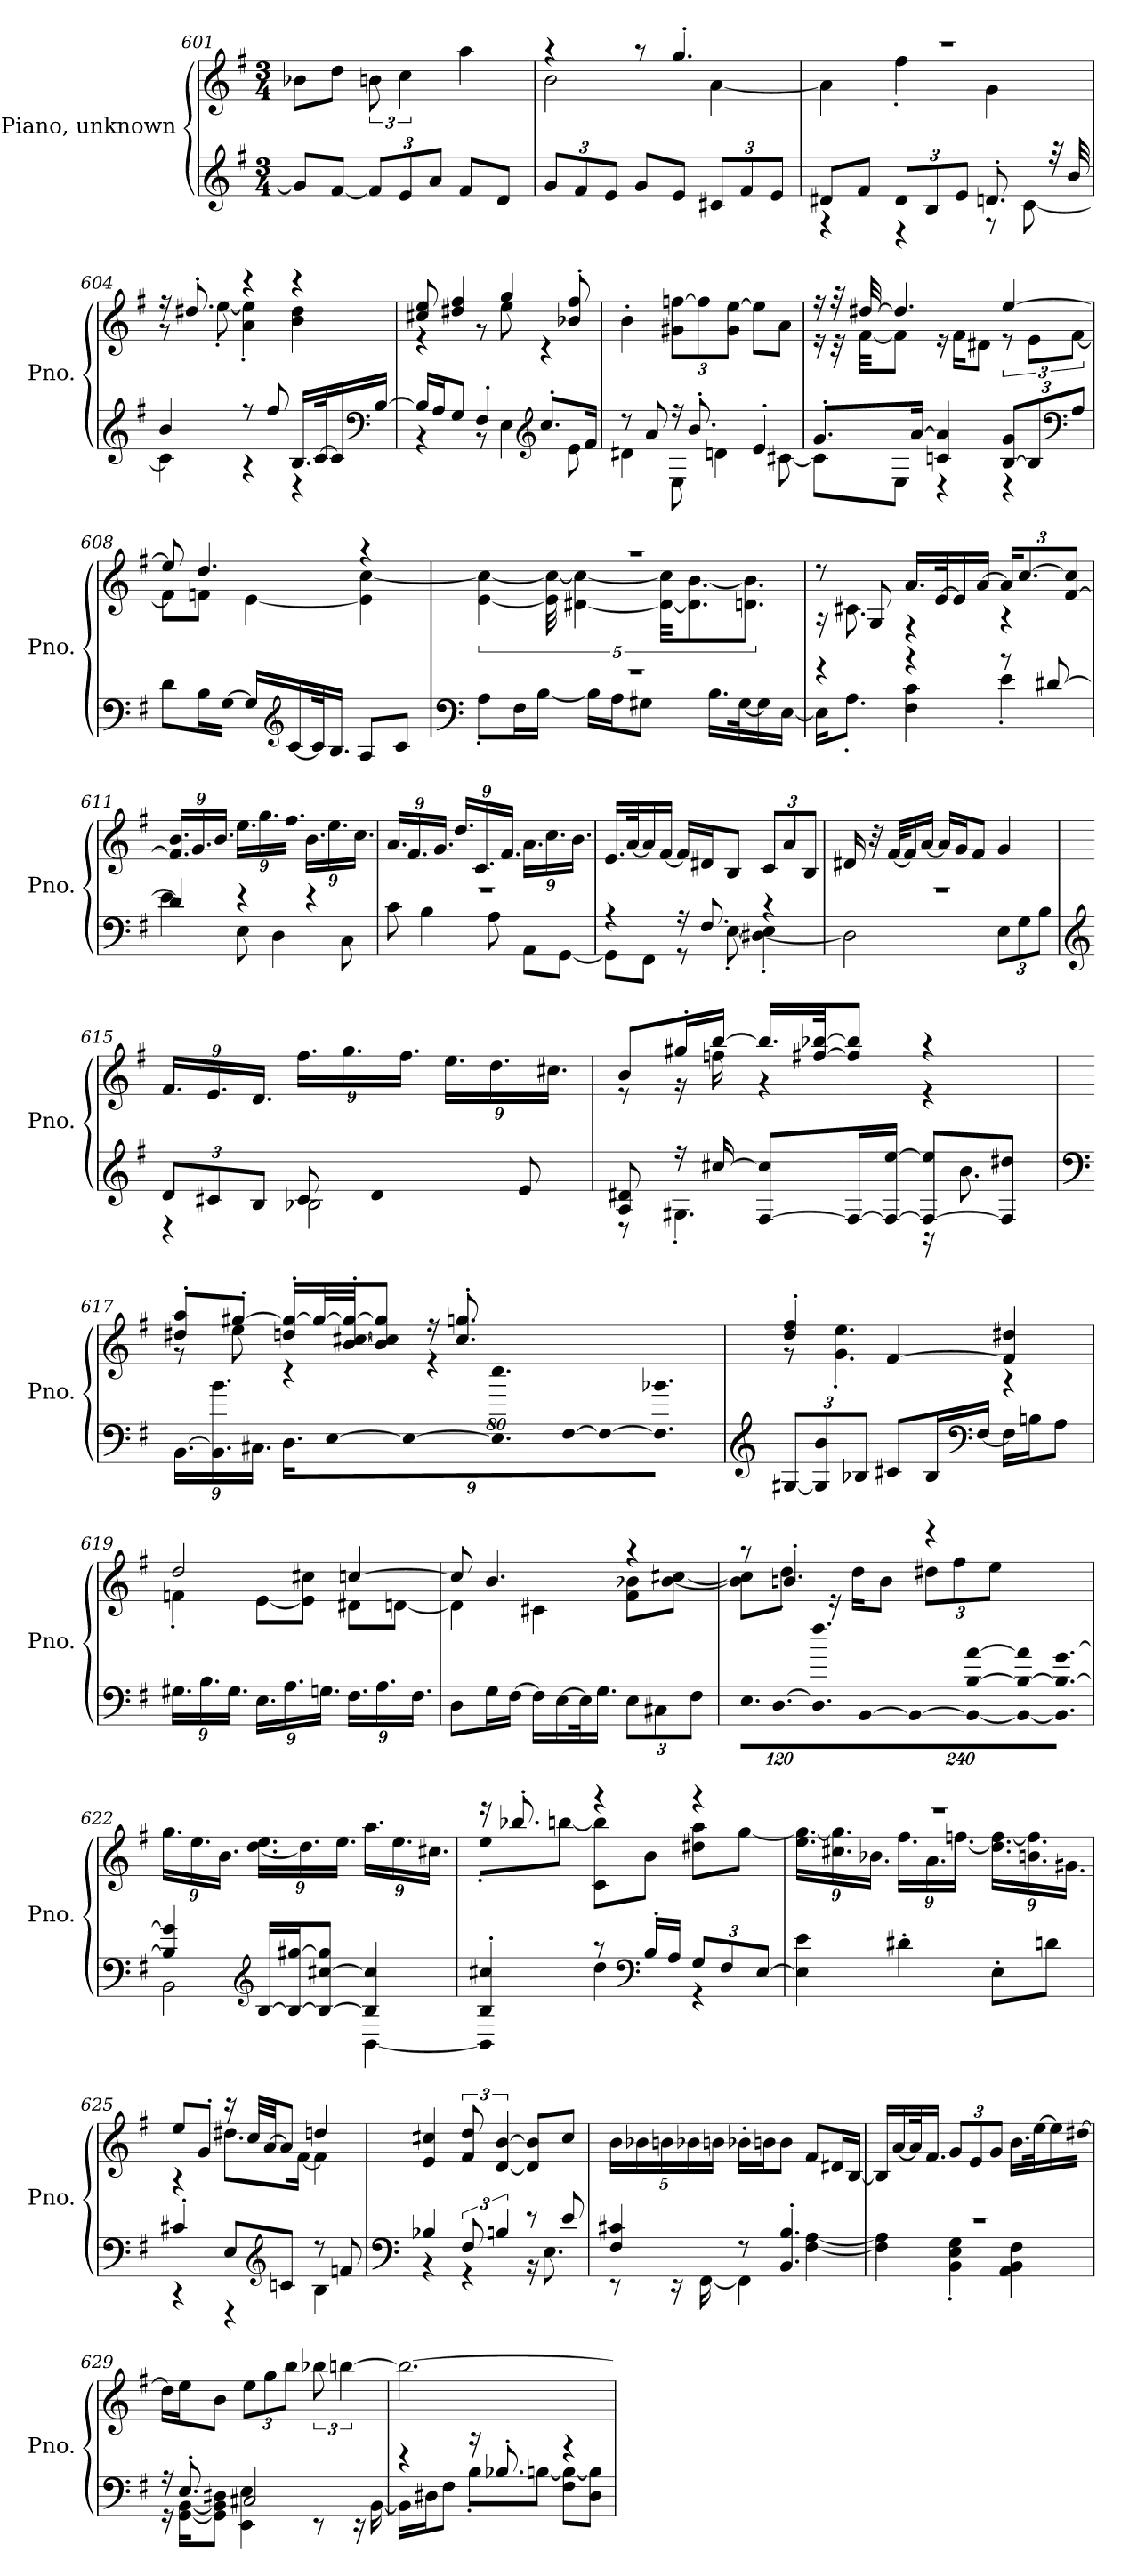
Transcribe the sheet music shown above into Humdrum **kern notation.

**kern	**kern
*part1	*part1
*staff2	*staff1
*I"Piano, unknown	*
*I'Pno.	*
*clefG2	*clefG2
*k[f#]	*k[f#]
*M3/4	*M3/4
=601	=601
8g/L]	8b-X\L
[8f#/J	8dd\J
*Xbrackettup	*
12f#/L]	12bn\
12e/	6cc\
12a/J	.
8f#/L	4aa\
8d/J	.
!!LO:LB:g=z
=602	=602
*	*^
12g/L	4r	2b\
12f#/	.	.
12e/J	.	.
8g/L	8r	.
8e/J	4.gg'/	.
12c#X/L	.	[4a\
12f#/	.	.
12e/J	.	.
=603	=603	=603
*^	*	*
8d#X/L	4r	2.r	4a\]
8f#/J	.	.	.
12d#/L	4r	.	4ff#'\
12B/	.	.	.
12e/J	.	.	.
8.dn'/	8r	.	4g\
.	[8c\	.	.
32r	.	.	.
32b/	.	.	.
=604	=604	=604	=604
4b/	4c\]	16r	8r
.	.	8.dd#X'/	.
.	.	.	[8ee'\
8r	4r	4r	4a\' 4ee\]'
8ff#/	.	.	.
16.B/LL	4r	4r	4b\ 4dd#\
[32c/K	.	.	.
16c/]	.	.	.
*clefF4	*	*	*
[16B/JJ	.	.	.
!!LO:LB:g=z	!!
=605	=605	=605	=605
16B/LL]	4r	8cc#X/ 8ee/	4r
16A/J	.	.	.
8G/J	.	4dd#X/ 4ff#/	.
4F#'/	8r	.	8r
.	4E\	4gg/	8ee\
*clefG2	*	*	*
8.cc'/L	.	.	4r
.	8e\	8b-X/' 8ff#/'	.
16f#/Jk	.	.	.
*	*	*v	*v
=606	=606	=606
8r	4d#X\	4b'\
8a/	.	.
*	*	*Xbrackettup
16r	8E\	12g#X\ [12ffn\L
8.b'/	.	.
.	.	12ff\]
.	4dn\	.
.	.	12g#\ [12ee\J
4e'/	.	8ee\L]
.	[8c#X\	8a\J
=607	=607	=607
*	*	*^
8.g'/L	8c#\L]	16r	16r
.	.	32r	32r
.	.	[32dd#X/	[32f#\KKL
.	8E\J	4.dd#/]	8f#\J]
[16a/Jk	.	.	.
4cn/ 4a/]	4r	.	16r
.	.	.	16f#\KL
.	.	.	8d#X\J
*	*	*	*brackettup
[12B/ 12g/L	4r	[4ee/	12r
12B/]	.	.	12e\L
*clefF4	*	*	*
12A/J	.	.	[12f#\J
*v	*v	*	*
!!LO:LB:g=z	!!
=608	=608	=608
8d\L	8ee/]	8f#\L]
16B\L	4.dd/	8fn\J
[16G\JJ	.	.
16G/LL]	.	[4e\
*clefG2	*	*
[16c/	.	.
32c/K]	.	.
16.B/JJ	.	.
8A/L	4r	4e\] [4cc\
8c/J	.	.
=609	=609	=609
*clefF4	*	*
*^	*	*
2.r	8A'\L	2.r	[5e\ 5cc\_
.	16F#\L	.	.
.	[16B\JJ	.	.
.	.	.	40e\] 40cc\_
.	.	.	[5d#X\ 5cc\_
.	16B\LL]	.	.
.	16A\J	.	.
.	8G#X\J	.	.
.	.	.	40d#\_ 40cc\]KKL
.	.	.	10.d#\] [10.b\
.	16.B\LL	.	.
.	[32G#\K	.	.
.	.	.	10.dn\ 10.b\]J
.	16G#\]	.	.
.	[16E\JJ	.	.
!!LO:LB:g=z	!!
=610	=610	=610	=610
4r	16E\KL]	8r	16r
.	8.A'\J	.	8.c#X\
.	.	8G/	.
4r	4F#\ 4c\	16.a/LL	4r
.	.	[32e/K	.
.	.	16e/]	.
.	.	[16a/JJ	.
*	*	*Xbrackettup	*
8r	4e'\	24a/KL]	4r
.	.	[12.cc/	.
[8d#X/	.	.	.
.	.	[12f#/ 12cc/]J	.
*	*	*v	*v
=611	=611	=611
4d#/]	4e\	18.f#/] 18.b/LL
.	.	18.g/
.	.	18.b/JJ
4r	8E\	18.ee\LL
.	.	18.gg\
.	4D\	.
.	.	18.ff#\JJ
4r	.	18.b\LL
.	.	18.ee\
.	8C\	.
.	.	18.cc\JJ
=612	=612	=612
2.r	8c\	18.a/LL
.	.	18.f#/
.	4B\	.
.	.	18.g/JJ
.	.	18.dd/LL
.	.	18.c/
.	8A\	.
.	.	18.f#/JJ
.	8AA\L	18.a\LL
.	.	18.cc\
.	[8GG\J	.
.	.	18.b\JJ
!!LO:PB:g=z
=613	=613	=613
4r	8GG\L]	16.e/LL
.	.	[32a/K
.	8FF#\J	16a/]
.	.	[16f#/JJ
16r	8r	16f#/LL]
8.F#/	.	16d#X/J
.	[8E'\	8B/J
4r	[4D#X\' 4E\]'	12c/L
.	.	12a/
.	.	12B/J
=614	=614	=614
2.r	2D#\]	16d#X/
.	.	32r
.	.	[32f#/KLL
.	.	16f#/]
.	.	[16a/JJ
.	.	16a/LL]
.	.	16g/J
.	.	8f#/J
.	12E\L	4g/
.	12G\	.
.	12B\J	.
=615	=615	=615
*clefG2	*	*
12d/L	4r	18.f#/LL
12c#X/	.	18.e/
12B/J	.	18.d/JJ
8c#/	2B-X\	18.ff#\LL
.	.	18.gg\
4d/	.	.
.	.	18.ff#\JJ
.	.	18.ee\LL
.	.	18.dd\
8e/	.	.
.	.	18.cc#X\JJ
!!LO:LB:g=z
=616	=616	=616
*	*	*^
8A/ 8d#X/	8r	8b/L	8r
16r	4.G#X'\	16gg#X'/L	16r
[16cc#X/	.	[16bb/JJ	16ffn\
[8F#/ 8cc#/]L	.	16.bb/LL]	4r
.	.	[32ff#X/ [32bb-X/JK	.
16F#/L_	.	8ff#/] 8bb-/]J	.
16F#/_ [16ee/JJ	.	.	.
8F#/_ 8ee/]L	16r	4r	4r
.	8.b\	.	.
8F#/] 8dd#X/J	.	.	.
*v	*v	*	*
=617	=617	=617
*clefF4	*	*
[18.BB\LL	8dd#X/' 8aa/'L	8r
18.BB\] 18.b\	.	.
.	[8gg#X'/J	8ee\
18.C#X\JJ	.	.
18.D\KL	16ddn/' 16gg#/_'LL	4r
.	32gg#/L_	.
!LO:N:vis=8	!	!
[640%71E\	.	.
.	[32b/' [32cc#X/' 32gg#/_'JJ	.
.	8b/] 8cc#/] 8gg#/]J	.
!LO:N:vis=64	!	!
640%9E\KKL_	.	.
18.E\] 18.ee\J	.	.
.	16r	4r
!LO:N:vis=8	!	!
[640%71F#\	.	.
.	8.cc#/' 8.ggn/'	.
!LO:N:vis=64	!	!
640%9F#\KKL_	.	.
18.F#\] 18.b-X\JJ	.	.
!!LO:LB:g=z	!!
=618	=618	=618
*clefG2	*	*
[12G#X/L	4dd/' 4ff#/'	8r
12G#/] 12b/	.	.
.	.	4.g\' 4.ee\'
12B-X/J	.	.
8c#X/L	[4f#/	.
16B-/L	.	.
*clefF4	*	*
[16F#/JJ	.	.
16F#\LL]	4f#/] 4dd#X/	4r
16Bn\J	.	.
8A\J	.	.
=619	=619	=619
18.G#X\LL	2dd/	4fn'\
18.B\	.	.
18.G#\JJ	.	.
18.E\LL	.	[8e\L
18.A\	.	.
.	.	8e\] 8cc#X\J
18.Gn\JJ	.	.
18.F#\LL	[4ccn/	8d#X\L
18.A\	.	.
.	.	[8dn\J
18.F#\JJ	.	.
=620	=620	=620
8D\L	8cc/]	4d\]
16G\L	4.b/	.
[16F#\JJ	.	.
16F#\LL]	.	4c#X\
[16E\	.	.
32E\K]	.	.
16.G\JJ	.	.
12E\L	4r	8f#\ 8b-X\L
12C#X\	.	.
.	.	[8b-\ [8cc#X\J
12F#\J	.	.
!!LO:LB:g=z	!!
=621	=621	=621
!LO:N:vis=16.	!	!
960%103E\LL	8r	8b-\] 8cc#\]L
!LO:N:vis=16.	!	!
[960%103D\	.	.
.	4.bn'/	8dd'\J
!LO:N:vis=16.	!	!
960%103D\] 960%103ff#\J	.	.
.	.	16r
.	.	16dd\KL
!LO:N:vis=8	!	!
[960%137BB\	.	.
.	.	8b\J
!LO:N:vis=64	!	!
960%17BB\KKK_	.	.
!LO:N:vis=8	!	!
960%137BB\_ [960%137B\ [960%137a\	.	.
.	4r	12dd#X\L
.	.	12ff#\
!LO:N:vis=64	!	!
960%17BB\_ 960%17B\_ 960%17a\]KKL	.	.
!LO:N:vis=16.	!	!
960%103BB\] 960%103B\_ [960%103g\JJ	.	.
.	.	12ee\J
*	*v	*v
=622	=622
*^	*
4B/] 4g/]	2BB\	18.gg\LL
.	.	18.ee\
.	.	18.b\JJ
*clefG2	*	*
[16B/LL	.	[18.dd\ 18.ee\LL
16B/_ [16gg#X/J	.	.
.	.	18.dd\]
8B/_ [8cc#X/ 8gg#/]J	.	.
.	.	18.ee\JJ
4B/] 4cc#/]	[4BB\	18.aa\LL
.	.	18.ee\
.	.	18.cc#X\JJ
=623	=623	=623
*	*	*^
4B/' 4cc#X/'	4BB\]	16r	8ee'\L
.	.	8.bb-X'/	.
.	.	.	[8bbn\J
8r	4dd\	4r	8c\ 8bb\]L
*clefF4	*	*	*
16B'/LL	.	.	8b\J
16A/JJ	.	.	.
12G/L	4r	4r	8dd#X\ 8aa\L
12F#/	.	.	.
.	.	.	[8gg\J
[12E/J	.	.	.
*v	*v	*	*
!!LO:LB:g=z	!!
=624	=624	=624
4E\] 4e\	2.r	18.ee\ 18.gg\_LL
.	.	18.cc#X\ 18.gg\]
.	.	18.b-X\JJ
4d#X'\	.	18.ff#\LL
.	.	18.a\
.	.	[18.ffn\JJ
8E'\L	.	18.dd\ 18.ff\_LL
.	.	18.bn\ 18.ff\]
8dn\J	.	.
.	.	18.g#X\JJ
=625	=625	=625
*^	*	*
4c#X'/	4r	8ee/L	4r
.	.	8g'/J	.
8E/L	4r	16r	8.dd#X\L
.	.	32cc/LLL	.
.	.	[32a/JJ	.
*clefG2	*	*	*
8cn/J	.	8a/J]	.
.	.	.	[16f#\Jk
8r	4B\	4ddn/	4f#\]
8fn/	.	.	.
*	*	*v	*v
=626	=626	=626
*clefF4	*	*
4B-X/	4r	4e/ 4cc#X/
*brackettup	*	*brackettup
12F#/	4r	12f#/ 12dd/
6Bn/	.	[6d/ [6b/
8r	16r	8d/] 8b/]L
.	8.E\	.
8e/	.	8cc#/J
!!LO:LB:g=z
=627	=627	=627
*	*	*Xbrackettup
4F#/ 4c#X/	8r	20b\LL
.	.	20b-X\
.	.	20bn\
.	16r	.
.	.	20b-X\
.	[16FF#\	.
.	.	20bn\JJ
8r	4FF#\]	16b-X'\LL
.	.	16bn\J
4.BB/' 4.B/'	.	8b\J
.	[4F#\ [4A\	8f#/L
.	.	16d#X/L
.	.	[16B/JJ
=628	=628	=628
2.r	4F#\] 4A\]	16B/LL]
.	.	[16a/
.	.	32a/K]
.	.	16.f#/JJ
.	4BB\' 4E\' 4G\'	12g/L
.	.	12e/
.	.	12g/J
.	4AA\ 4BB\ 4F#\	16.b\LL
.	.	[32ee\K
.	.	16ee\]
.	.	[16dd#X\JJ
=629	=629	=629
16r	16r	16dd#\LL]
8.E'/	[16GG\ [16BB\KL	16ee\J
.	8GG\] 8BB\] 8D#X\J	8b\J
2C#X/	4EE\ 4E\	12ee\L
.	.	12gg\
.	.	12bb\J
*	*	*brackettup
.	8r	12bb-X\
.	.	[6bbn\
.	16r	.
.	[16BB\	.
!!LO:PB:g=z
=630	=630	=630
4r	16BB\LL]	2.bb\_
.	16D#X\J	.
.	8F#\J	.
16r	8B'\L	.
8.B-X'/	.	.
.	[8Bn\J	.
4r	8F#\ 8B\_L	.
.	8D#\ 8B\]J	.
*v	*v	*
=	=
*-	*-
